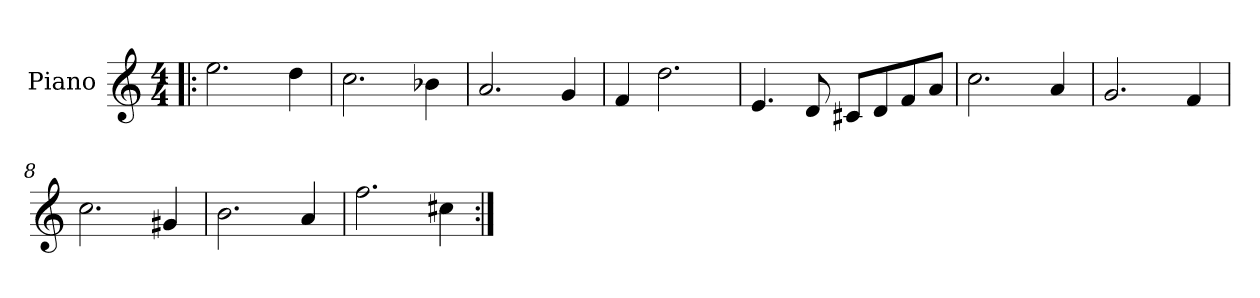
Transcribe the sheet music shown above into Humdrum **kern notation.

**kern
*part1
*staff1
*I"Piano
*I'Pno
*k[]
*C:
*M4/4
=1!|:
2.ee\
4dd\
=2
2.cc\
4b-X\
=3
2.a/
4g/
=4
4f/
2.dd\
!!LO:LB:g=z
=5
4.e/
8d/
8c#X/L
8d/
8f/
8a/J
=6
2.cc\
4a/
=7
2.g/
4f/
!!LO:LB:g=z
=8
2.cc\
4g#X/
=9
2.b\
4a/
=10
2.ff\
4cc#X\
=:|!
*-
